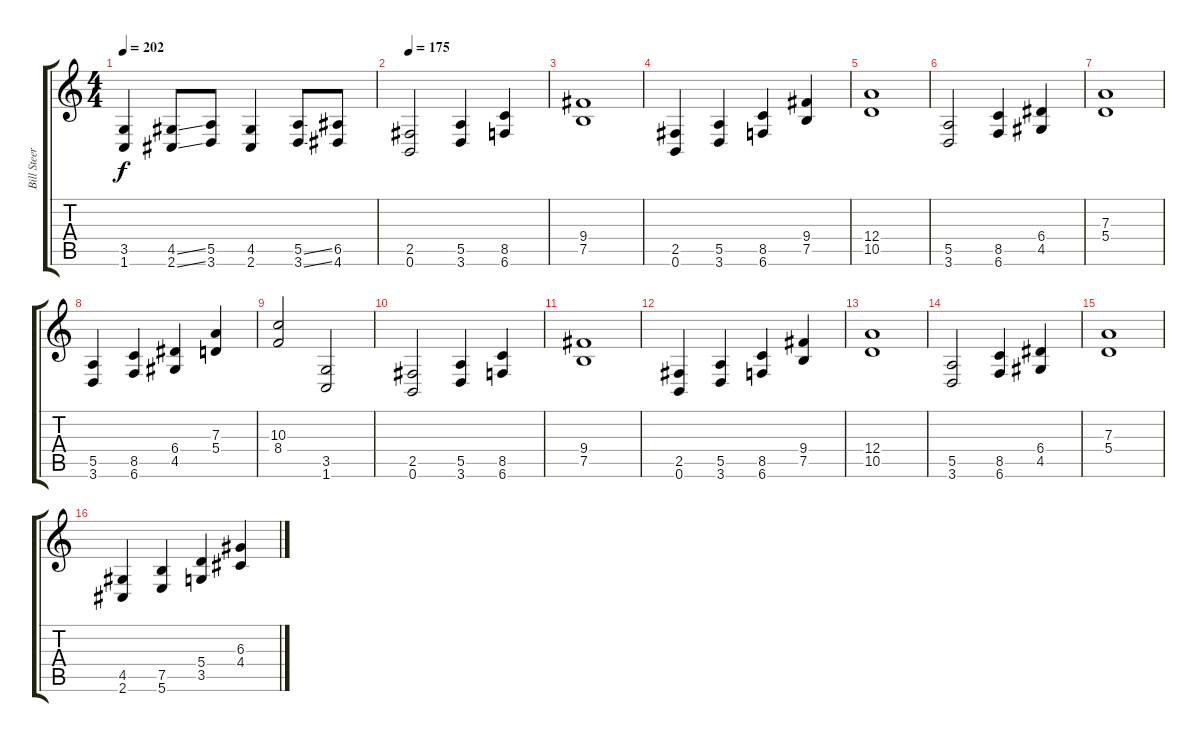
\track ("Bill Steer" "Bill Steer") {instrument distortionguitar}
\staff {score tabs}
\tuning (B3 Gb3 D3 A2 E2 B1) {hide}
\ts (4 4)
\tempo 202
\clef g2
\ks c
(3.5 1.6).4{dy f} (4.5{ss} 2.6{ss}).8 (5.5 3.6).8 (4.5 2.6).4 (5.5{ss} 3.6{ss}).8 (6.5 4.6).8 |
\tempo 175
(2.5 0.6).2 (5.5 3.6).4 (8.5 6.6).4 |
(9.4 7.5).1 |
(2.5 0.6).4 (5.5 3.6).4 (8.5 6.6).4 (9.4 7.5).4 |
(12.4 10.5).1 |
(5.5 3.6).2 (8.5 6.6).4 (6.4 4.5).4 |
(7.3 5.4).1 |
(5.5 3.6).4 (8.5 6.6).4 (6.4 4.5).4 (7.3 5.4).4 |
(10.3 8.4).2 (3.5 1.6).2 |
(2.5 0.6).2 (5.5 3.6).4 (8.5 6.6).4 |
(9.4 7.5).1 |
(2.5 0.6).4 (5.5 3.6).4 (8.5 6.6).4 (9.4 7.5).4 |
(12.4 10.5).1 |
(5.5 3.6).2 (8.5 6.6).4 (6.4 4.5).4 |
(7.3 5.4).1 |
(4.5 2.6).4 (7.5 5.6).4 (5.4 3.5).4 (6.3 4.4).4
